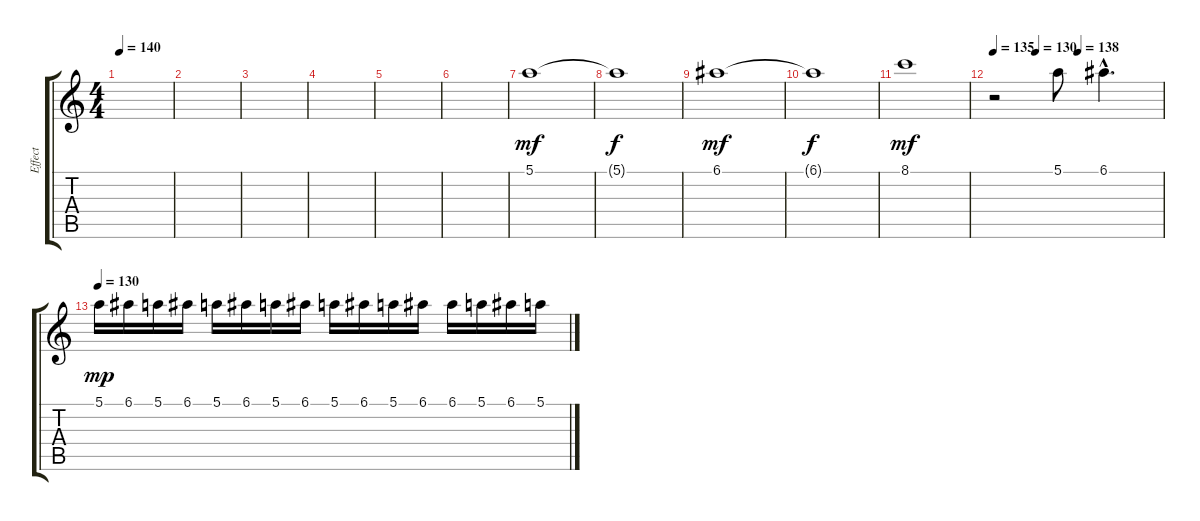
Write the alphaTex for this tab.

\track ("Effect" "Effect") {instrument guitarharmonics}
\staff {score tabs}
\tuning (E4 B3 G3 D3 A2 E2) {hide}
\ts (4 4)
\tempo 140
\clef g2
\ks c
|
|
|
|
|
|
5.1.1{dy mf} |
5.1{t}.1{dy f} |
6.1.1{dy mf} |
6.1{t}.1{dy f} |
8.1.1{dy mf} |
\tempo 135
\tempo (130 0.25)
\tempo (138 0.5)
r.2 5.1.8 6.1{hac}.4{d} |
\tempo 130
5.1.16{dy mp} 6.1.16 5.1.16 6.1.16 5.1.16 6.1.16 5.1.16 6.1.16 5.1.16 6.1.16 5.1.16 6.1.16 6.1.16 5.1.16 6.1.16 5.1.16
